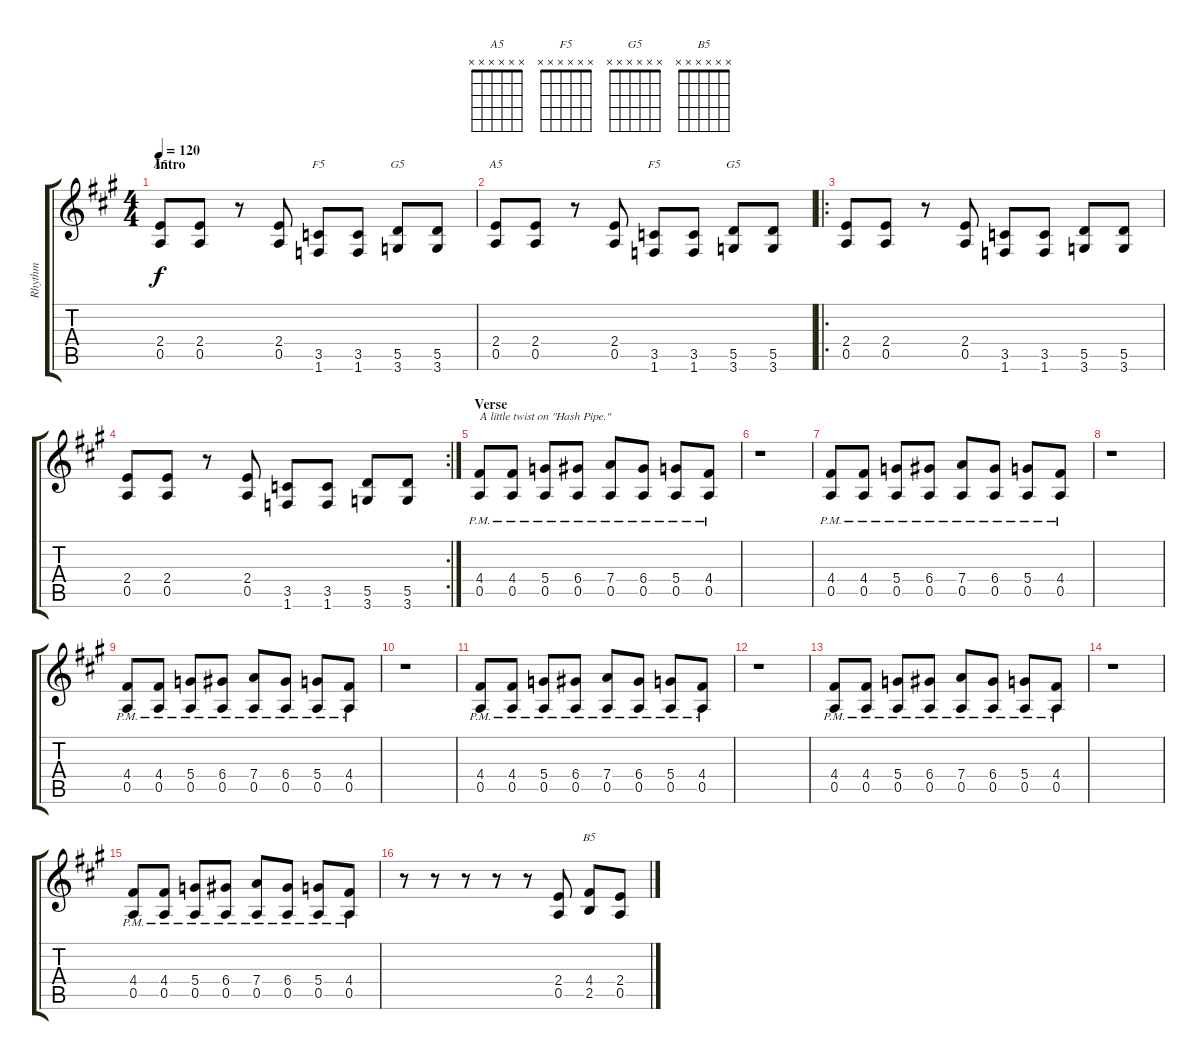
\track ("Rhythm" "Rhythm") {instrument distortionguitar}
\staff {score tabs}
\tuning (E4 B3 G3 D3 A2 E2) {hide}
\chord ("A5" x x x 2 0 x)
\chord ("F5" x x x x 3 1)
\chord ("G5" x x x x 5 3) {firstfret 3}
\chord ("A5" x x x x x x)
\chord ("F5" x x x x x x)
\chord ("G5" x x x x x x)
\chord ("B5" x x x x x x)
\ts (4 4)
\section ("" "Intro")
\tempo 120
\clef g2
\ks a
(2.4 0.5).8{ch "A5" dy f instrument distortionguitar} (2.4 0.5).8 r.8 (2.4 0.5).8 (3.5 1.6).8{ch "F5"} (3.5 1.6).8 (5.5 3.6).8{ch "G5"} (5.5 3.6).8 |
(2.4 0.5).8{ch "A5"} (2.4 0.5).8 r.8 (2.4 0.5).8 (3.5 1.6).8{ch "F5"} (3.5 1.6).8 (5.5 3.6).8{ch "G5"} (5.5 3.6).8 |
\ro
(2.4 0.5).8 (2.4 0.5).8 r.8 (2.4 0.5).8 (3.5 1.6).8 (3.5 1.6).8 (5.5 3.6).8 (5.5 3.6).8 |
\rc 2
(2.4 0.5).8 (2.4 0.5).8 r.8 (2.4 0.5).8 (3.5 1.6).8 (3.5 1.6).8 (5.5 3.6).8 (5.5 3.6).8 |
\section ("" "Verse")
(4.4{pm} 0.5{pm}).8{txt "A little twist on \"Hash Pipe.\"" volume 11} (4.4{pm} 0.5{pm}).8 (5.4{pm} 0.5{pm}).8 (6.4{pm} 0.5{pm}).8 (7.4{pm} 0.5{pm}).8 (6.4{pm} 0.5{pm}).8 (5.4{pm} 0.5{pm}).8 (4.4{pm} 0.5).8 |
r.1 |
(4.4{pm} 0.5{pm}).8 (4.4{pm} 0.5{pm}).8 (5.4{pm} 0.5{pm}).8 (6.4{pm} 0.5{pm}).8 (7.4{pm} 0.5{pm}).8 (6.4{pm} 0.5{pm}).8 (5.4{pm} 0.5{pm}).8 (4.4{pm} 0.5).8 |
r.1 |
(4.4{pm} 0.5{pm}).8 (4.4{pm} 0.5{pm}).8 (5.4{pm} 0.5{pm}).8 (6.4{pm} 0.5{pm}).8 (7.4{pm} 0.5{pm}).8 (6.4{pm} 0.5{pm}).8 (5.4{pm} 0.5{pm}).8 (4.4{pm} 0.5).8 |
r.1 |
(4.4{pm} 0.5{pm}).8 (4.4{pm} 0.5{pm}).8 (5.4{pm} 0.5{pm}).8 (6.4{pm} 0.5{pm}).8 (7.4{pm} 0.5{pm}).8 (6.4{pm} 0.5{pm}).8 (5.4{pm} 0.5{pm}).8 (4.4{pm} 0.5).8 |
r.1 |
(4.4{pm} 0.5{pm}).8 (4.4{pm} 0.5{pm}).8 (5.4{pm} 0.5{pm}).8 (6.4{pm} 0.5{pm}).8 (7.4{pm} 0.5{pm}).8 (6.4{pm} 0.5{pm}).8 (5.4{pm} 0.5{pm}).8 (4.4{pm} 0.5).8 |
r.1 |
(4.4{pm} 0.5{pm}).8 (4.4{pm} 0.5{pm}).8 (5.4{pm} 0.5{pm}).8 (6.4{pm} 0.5{pm}).8 (7.4{pm} 0.5{pm}).8 (6.4{pm} 0.5{pm}).8 (5.4{pm} 0.5{pm}).8 (4.4{pm} 0.5).8 |
r.8 r.8 r.8 r.8 r.8 (2.4 0.5).8{volume 16} (4.4 2.5).8{ch "B5"} (2.4 0.5).8
